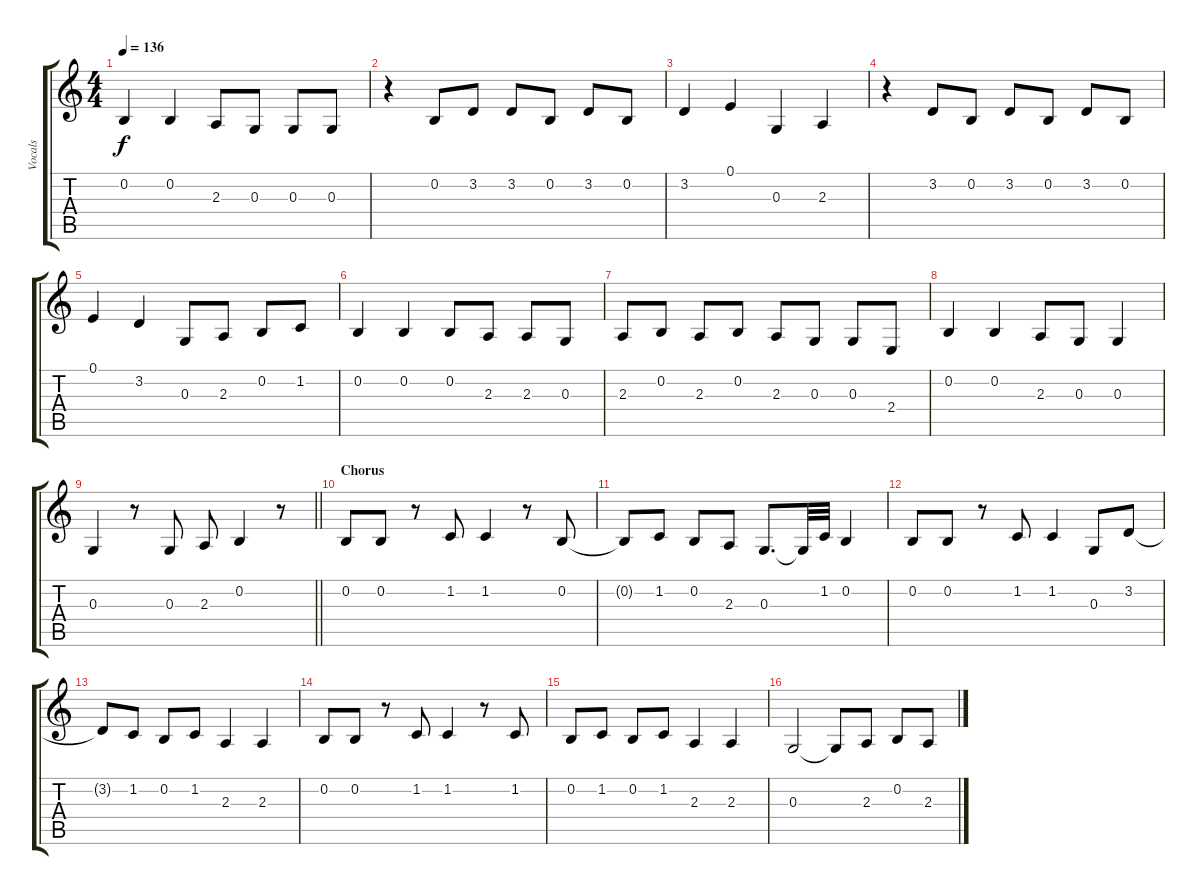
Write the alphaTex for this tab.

\track ("Vocals" "Vocals") {instrument altosax}
\staff {score tabs}
\tuning (E4 B3 G3 D3 A2 E2) {hide}
\ts (4 4)
\tempo 136
\clef g2
\ks c
0.2.4{dy f} 0.2.4 2.3.8 0.3.8 0.3.8 0.3.8 |
r.4 0.2.8 3.2.8 3.2.8 0.2.8 3.2.8 0.2.8 |
3.2.4 0.1.4 0.3.4 2.3.4 |
r.4 3.2.8 0.2.8 3.2.8 0.2.8 3.2.8 0.2.8 |
0.1.4 3.2.4 0.3.8 2.3.8 0.2.8 1.2.8 |
0.2.4 0.2.4 0.2.8 2.3.8 2.3.8 0.3.8 |
2.3.8 0.2.8 2.3.8 0.2.8 2.3.8 0.3.8 0.3.8 2.4.8 |
0.2.4 0.2.4 2.3.8 0.3.8 0.3.4 |
\barLineRight lightlight
0.3.4 r.8 0.3.8 2.3.8 0.2.4 r.8 |
\section ("" "Chorus")
0.2.8 0.2.8 r.8 1.2.8 1.2.4 r.8 0.2.8 |
0.2{t}.8 1.2.8 0.2.8 2.3.8 0.3.8{d} 0.3{t}.32 1.2.32 0.2.4 |
0.2.8 0.2.8 r.8 1.2.8 1.2.4 0.3.8 3.2.8 |
3.2{t}.8 1.2.8 0.2.8 1.2.8 2.3.4 2.3.4 |
0.2.8 0.2.8 r.8 1.2.8 1.2.4 r.8 1.2.8 |
0.2.8 1.2.8 0.2.8 1.2.8 2.3.4 2.3.4 |
0.3.2 0.3{t}.8 2.3.8 0.2.8 2.3.8
